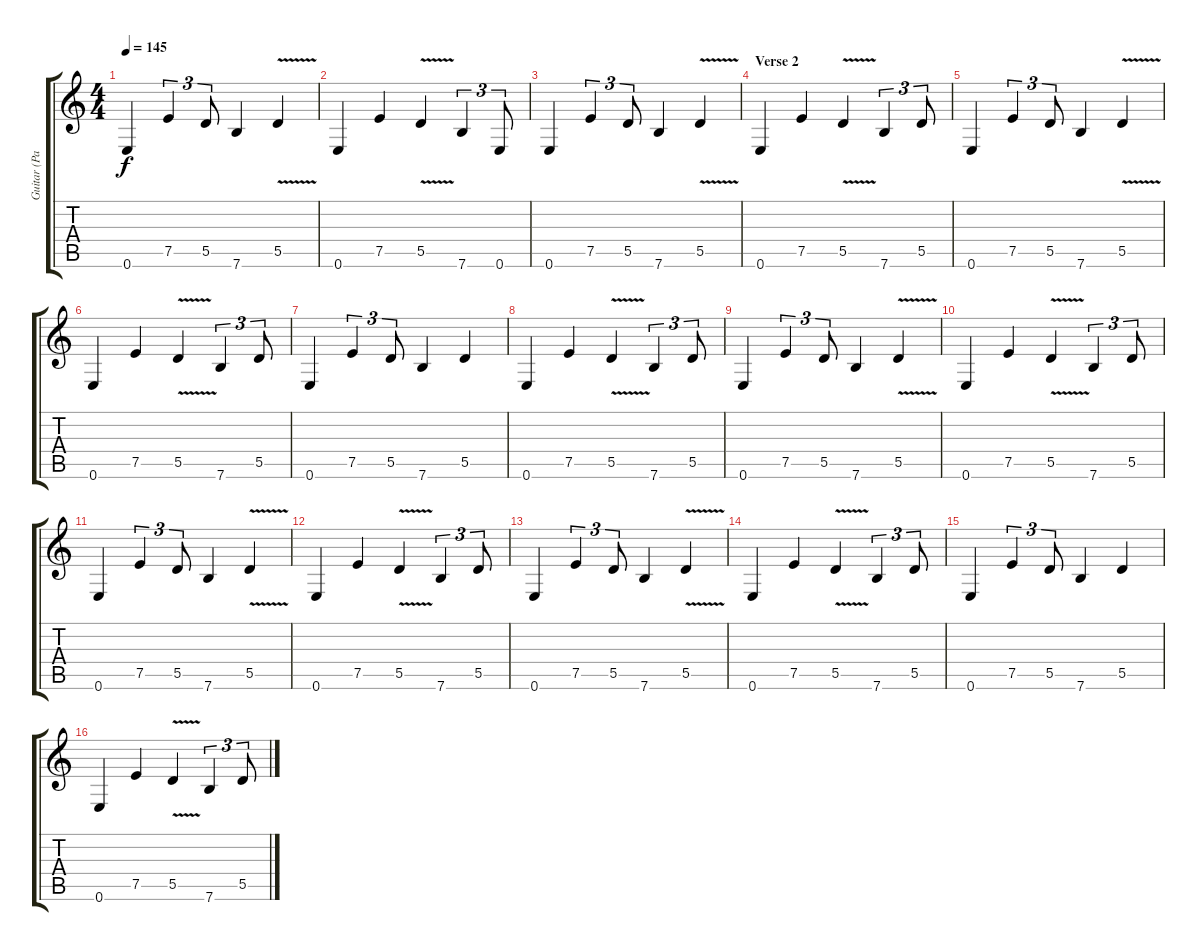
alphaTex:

\track ("Guitar (Page)" "Guitar (Pa") {instrument overdrivenguitar}
\staff {score tabs}
\tuning (E4 B3 G3 D3 A2 E2) {hide}
\ts (4 4)
\tempo 145
\clef g2
\ks c
0.6.4{dy f} 7.5.4{tu (3 2)} 5.5.8{tu (3 2)} 7.6.4 5.5{v}.4 |
0.6.4 7.5.4 5.5{v}.4 7.6.4{tu (3 2)} 0.6.8{tu (3 2)} |
0.6.4 7.5.4{tu (3 2)} 5.5.8{tu (3 2)} 7.6.4 5.5{v}.4 |
\section ("" "Verse 2")
0.6.4 7.5.4 5.5{v}.4 7.6.4{tu (3 2)} 5.5.8{tu (3 2)} |
0.6.4 7.5.4{tu (3 2)} 5.5.8{tu (3 2)} 7.6.4 5.5{v}.4 |
0.6.4 7.5.4 5.5{v}.4 7.6.4{tu (3 2)} 5.5.8{tu (3 2)} |
0.6.4 7.5.4{tu (3 2)} 5.5.8{tu (3 2)} 7.6.4 5.5.4 |
0.6.4 7.5.4 5.5{v}.4 7.6.4{tu (3 2)} 5.5.8{tu (3 2)} |
0.6.4 7.5.4{tu (3 2)} 5.5.8{tu (3 2)} 7.6.4 5.5{v}.4 |
0.6.4 7.5.4 5.5{v}.4 7.6.4{tu (3 2)} 5.5.8{tu (3 2)} |
0.6.4 7.5.4{tu (3 2)} 5.5.8{tu (3 2)} 7.6.4 5.5{v}.4 |
0.6.4 7.5.4 5.5{v}.4 7.6.4{tu (3 2)} 5.5.8{tu (3 2)} |
0.6.4 7.5.4{tu (3 2)} 5.5.8{tu (3 2)} 7.6.4 5.5{v}.4 |
0.6.4 7.5.4 5.5{v}.4 7.6.4{tu (3 2)} 5.5.8{tu (3 2)} |
0.6.4 7.5.4{tu (3 2)} 5.5.8{tu (3 2)} 7.6.4 5.5.4 |
0.6.4 7.5.4 5.5{v}.4 7.6.4{tu (3 2)} 5.5.8{tu (3 2)}
